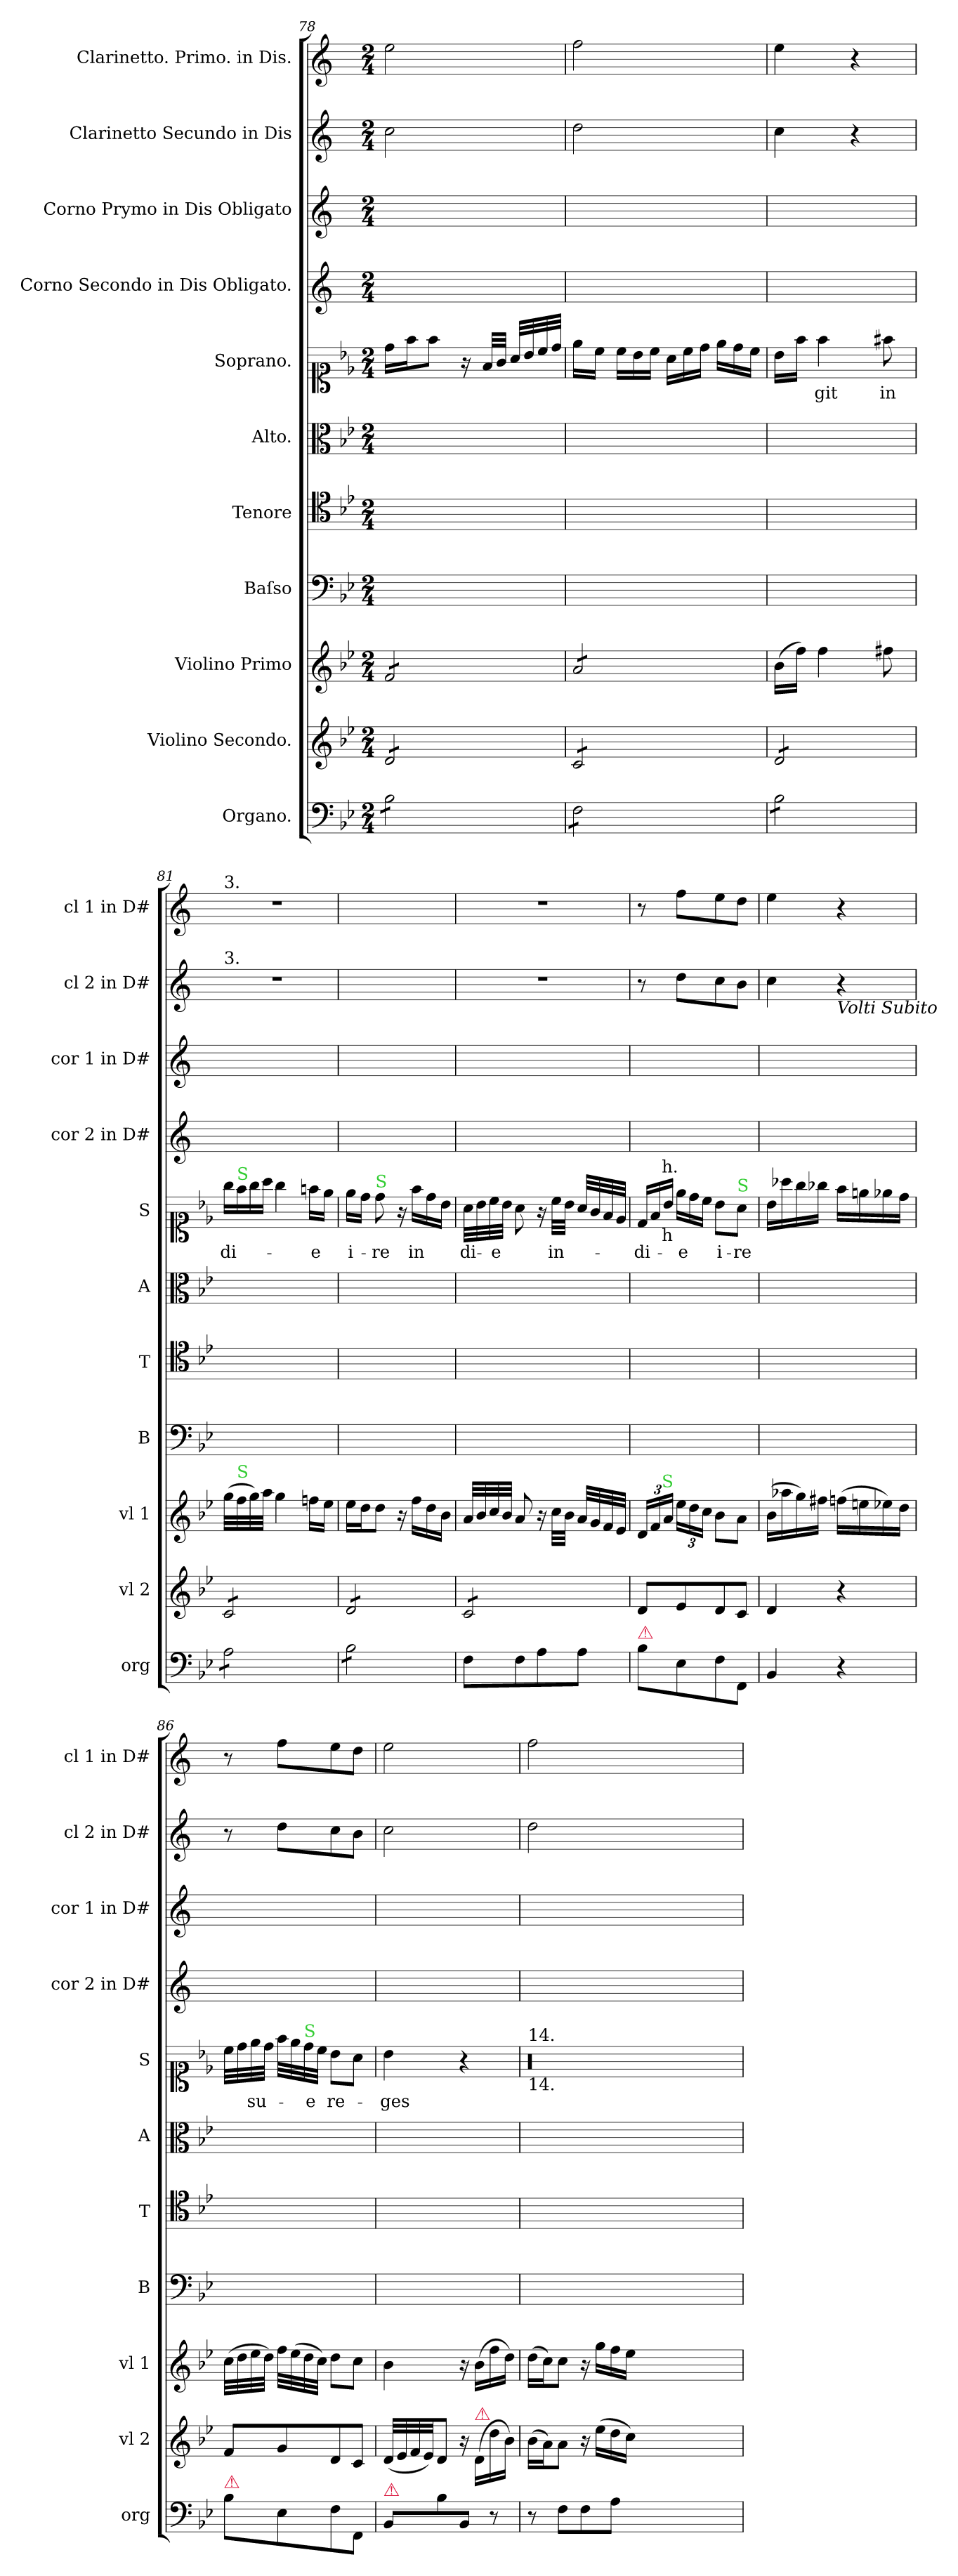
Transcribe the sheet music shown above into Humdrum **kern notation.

**kern	**kern	**dynam	**kern	**kern	**kern	**kern	**kern	**text	**kern	**kern	**kern	**kern
*part11	*part10	*part10	*part9	*part8	*part7	*part6	*part5	*part5	*part4	*part3	*part2	*part1
*staff11	*staff10	*staff10	*staff9	*staff8	*staff7	*staff6	*staff5	*staff5	*staff4	*staff3	*staff2	*staff1
*I"Organo.	*I"Violino Secondo.	*	*I"Violino Primo	*I"Baſso	*I"Tenore	*I"Alto.	*I"Soprano.	*	*I"Corno Secondo in Dis Obligato.	*I"Corno Prymo in Dis Obligato	*I"Clarinetto Secundo in Dis	*I"Clarinetto. Primo. in Dis.
*I'org	*I'vl 2	*	*I'vl 1	*I'B	*I'T	*I'A	*I'S	*	*I'cor 2 in D#	*I'cor 1 in D#	*I'cl 2 in D#	*I'cl 1 in D#
*clefF4	*clefG2	*	*clefG2	*clefF4	*clefC4	*clefC3	*clefC1	*	*clefG2	*clefG2	*clefG2	*clefG2
*	*	*	*	*	*	*	*	*	*ITrd5c9	*ITrd5c9	*ITrd1c2	*ITrd1c2
*k[b-e-]	*k[b-e-]	*	*k[b-e-]	*k[b-e-]	*k[b-e-]	*k[b-e-]	*k[b-e-]	*	*k[b-e-a-]	*k[b-e-a-]	*k[b-e-]	*k[b-e-]
*M2/4	*M2/4	*	*M2/4	*M2/4	*M2/4	*M2/4	*M2/4	*	*M2/4	*M2/4	*M2/4	*M2/4
=78	=78	=78	=78	=78	=78	=78	=78	=78	=78	=78	=78	=78
*tremolo	*	*	*	*	*	*	*	*	*	*	*	*
*	*tremolo	*	*	*	*	*	*	*	*	*	*	*
*	*	*	*tremolo	*	*	*	*	*	*	*	*	*
8B-\L	8d/L	.	8f/L	2ryy	2ryy	2ryy	16dd\LL	.	2ryy	2ryy	2b-\	2dd\
.	.	.	.	.	.	.	16ff\J	.	.	.	.	.
8B-\	8d/	.	8f/	.	.	.	8ff\J	.	.	.	.	.
8B-\	8d/	.	8f/	.	.	.	16r	.	.	.	.	.
.	.	.	.	.	.	.	32f/LLL	.	.	.	.	.
.	.	.	.	.	.	.	32g/JJJ	.	.	.	.	.
8B-\J	8d/J	.	8f/J	.	.	.	32a/LLL	.	.	.	.	.
.	.	.	.	.	.	.	32b-/	.	.	.	.	.
.	.	.	.	.	.	.	32cc/	.	.	.	.	.
.	.	.	.	.	.	.	32dd/JJJ	.	.	.	.	.
=79	=79	=79	=79	=79	=79	=79	=79	=79	=79	=79	=79	=79
8F\L	8c/L	.	8a/L	2ryy	2ryy	2ryy	16ee-\LL	.	2ryy	2ryy	2cc\	2ee-\
.	.	.	.	.	.	.	16cc\JJ	.	.	.	.	.
*	*	*	*	*	*	*	*Xtuplet	*	*	*	*	*
8F\	8c/	.	8a/	.	.	.	24cc\LL	.	.	.	.	.
.	.	.	.	.	.	.	24b-\	.	.	.	.	.
.	.	.	.	.	.	.	24cc\JJ	.	.	.	.	.
8F\	8c/	.	8a/	.	.	.	24a\LL	.	.	.	.	.
.	.	.	.	.	.	.	24cc\	.	.	.	.	.
.	.	.	.	.	.	.	24dd\JJ	.	.	.	.	.
8F\J	8c/J	.	8a/J	.	.	.	24ee-\LL	.	.	.	.	.
*	*	*	*Xtremolo	*	*	*	*	*	*	*	*	*
.	.	.	.	.	.	.	24dd\	.	.	.	.	.
.	.	.	.	.	.	.	24cc\JJ	.	.	.	.	.
=80	=80	=80	=80	=80	=80	=80	=80	=80	=80	=80	=80	=80
8B-\L	8d/L	.	(16b-\LL	2ryy	2ryy	2ryy	16b-\LL	.	2ryy	2ryy	4b-\	4dd\
.	.	.	16ff\JJ)	.	.	.	16ff\JJ	.	.	.	.	.
8B-\	8d/	.	4ff\	.	.	.	4ff\	-git	.	.	.	.
8B-\	8d/	.	.	.	.	.	.	.	.	.	4r	4r
8B-\J	8d/J	.	8ff#X\	.	.	.	8ff#X\	in	.	.	.	.
=81	=81	=81	=81	=81	=81	=81	=81	=81	=81	=81	=81	=81
!	!	!	!	!	!	!	!	!	!	!	!	!LO:TX:a:t=3.
!	!	!	!	!	!	!	!	!	!	!	!LO:TX:a:t=3.	!
!	!	!	!	!	!	!	!LO:N:vis=16	!	!	!	!LO:N:vis=0	!LO:N:vis=0
8A\L	8c/L	.	(32gg\LLL	2ryy	2ryy	2ryy	32gg\LL	di-	2ryy	2ryy	2r	2r
!	!	!	!	!	!	!	!LO:TX:a:color=limegreen:t=S	!	!	!	!	!
!	!	!	!LO:TX:a:color=limegreen:t=S	!	!	!	!	!	!	!	!	!
!	!	!	!	!	!	!	!LO:N:vis=16	!	!	!	!	!
.	.	.	32ff\	.	.	.	32ff\	.	.	.	.	.
!	!	!	!	!	!	!	!LO:N:vis=16	!	!	!	!	!
.	.	.	32gg\)	.	.	.	32gg\	.	.	.	.	.
!	!	!	!	!	!	!	!LO:N:vis=16	!	!	!	!	!
.	.	.	32aa\JJJ	.	.	.	32aa\JJ	.	.	.	.	.
8A\	8c/	.	4gg\	.	.	.	4gg\	.	.	.	.	.
8A\	8c/	.	.	.	.	.	.	.	.	.	.	.
8A\J	8c/J	.	16ffn\LL	.	.	.	16ffn\LL	-e	.	.	.	.
.	.	.	16ee-\JJ	.	.	.	16ee-\JJ	.	.	.	.	.
=82	=82	=82	=82	=82	=82	=82	=82	=82	=82	=82	=82	=82
8B-\L	8d/L	.	16ee-\LL	2ryy	2ryy	2ryy	16ee-\LL	i-	2ryy	2ryy	2ryy	2ryy
.	.	.	16dd\J	.	.	.	16dd\JJ	.	.	.	.	.
!	!	!	!	!	!	!	!LO:TX:a:color=limegreen:t=S	!	!	!	!	!
8B-\	8d/	.	8dd\J	.	.	.	8dd\	-re	.	.	.	.
8B-\	8d/	.	16r	.	.	.	16r	.	.	.	.	.
.	.	.	16ff\LL	.	.	.	16ff\LL	in	.	.	.	.
8B-\J	8d/J	.	16dd\	.	.	.	16dd\	.	.	.	.	.
*Xtremolo	*	*	*	*	*	*	*	*	*	*	*	*
.	.	.	16b-\JJ	.	.	.	16b-\JJ	.	.	.	.	.
=83	=83	=83	=83	=83	=83	=83	=83	=83	=83	=83	=83	=83
8F\L	8c/L	.	32a/LLL	2ryy	2ryy	2ryy	32a\LLL	di-	2ryy	2ryy	2r	2r
.	.	.	32b-/	.	.	.	32b-\	.	.	.	.	.
.	.	.	32cc/	.	.	.	32cc\	-e	.	.	.	.
.	.	.	32b-/JJJ	.	.	.	32b-\JJJ	.	.	.	.	.
8F\	8c/	.	8a/	.	.	.	8a\	.	.	.	.	.
8A\	8c/	.	16r	.	.	.	16r	.	.	.	.	.
.	.	.	32cc\LLL	.	.	.	32cc\LLL	in-	.	.	.	.
.	.	.	32b-\JJJ	.	.	.	32b-\JJJ	.	.	.	.	.
8A\J	8c/J	.	32a/LLL	.	.	.	32a/LLL	.	.	.	.	.
*	*Xtremolo	*	*	*	*	*	*	*	*	*	*	*
.	.	.	32g/	.	.	.	32g/	.	.	.	.	.
.	.	.	32f/	.	.	.	32f/	.	.	.	.	.
.	.	.	32e-/JJJ	.	.	.	32e-/JJJ	.	.	.	.	.
=84	=84	=84	=84	=84	=84	=84	=84	=84	=84	=84	=84	=84
!LO:TX:a:color=crimson:t=⚠	!	!	!	!	!	!	!	!	!	!	!	!
8B-\L	8d/L	.	24d/LL	2ryy	2ryy	2ryy	24d/LL	-di-	2ryy	2ryy	8r	8r
.	.	.	24f/	.	.	.	24f/	.	.	.	.	.
!	!	!	!	!	!	!	!LO:TX:b:t=h	!	!	!	!	!
!	!	!	!	!	!	!	!LO:TX:a:t=h.	!	!	!	!	!
!	!	!	!LO:TX:a:color=limegreen:t=S	!	!	!	!	!	!	!	!	!
.	.	.	24a/JJ	.	.	.	24b-/JJ	.	.	.	.	.
8E-\	8e-/	.	24ee-\LL	.	.	.	24ee-\LL	-e	.	.	8cc\L	8ee-\L
.	.	.	24dd\	.	.	.	24dd\	.	.	.	.	.
.	.	.	24cc\JJ	.	.	.	24cc\JJ	.	.	.	.	.
8F\	8d/	.	8b-\L	.	.	.	8b-\L	i-	.	.	8b-\	8dd\
!	!	!	!	!	!	!	!LO:TX:a:color=limegreen:t=S	!	!	!	!	!
8FF/J	8c/J	.	8a\J	.	.	.	8a\J	-re	.	.	8a\J	8cc\J
=85	=85	=85	=85	=85	=85	=85	=85	=85	=85	=85	=85	=85
4BB-/	4d/	.	(16b-\LL	2ryy	2ryy	2ryy	16b-\LL	.	2ryy	2ryy	4b-\	4dd\
.	.	.	16aa-X\	.	.	.	16aa-X\	.	.	.	.	.
.	.	.	16gg\)	.	.	.	16gg\	.	.	.	.	.
.	.	.	16ff#X\JJ	.	.	.	16gg-X\JJ	.	.	.	.	.
!	!	!	!	!	!	!	!	!	!	!	!LO:TX:b:i:t=Volti Subito	!
4r	4r	.	(16ffn\LL	.	.	.	16ff\LL	.	.	.	4r	4r
.	.	.	16een\	.	.	.	16een\	.	.	.	.	.
.	.	.	16ee-X\)	.	.	.	16ee-X\	.	.	.	.	.
.	.	.	16dd\JJ	.	.	.	16dd\JJ	.	.	.	.	.
=86	=86	=86	=86	=86	=86	=86	=86	=86	=86	=86	=86	=86
!LO:TX:a:color=crimson:t=⚠	!	!	!	!	!	!	!	!	!	!	!	!
8B-\L	8f/L	.	(32cc\LLL	2ryy	2ryy	2ryy	32cc\LLL	.	2ryy	2ryy	8r	8r
.	.	.	32dd\	.	.	.	32dd\	.	.	.	.	.
.	.	.	32ee-\	.	.	.	32ee-\	su-	.	.	.	.
.	.	.	32dd\JJJ)	.	.	.	32dd\JJJ	.	.	.	.	.
8E-\	8g/	.	32ff\LLL	.	.	.	32ff\LLL	.	.	.	8cc\L	8ee-\L
.	.	.	(32ee-\	.	.	.	32ee-\	.	.	.	.	.
!	!	!	!	!	!	!	!LO:TX:a:color=limegreen:t=S	!	!	!	!	!
.	.	.	32dd\	.	.	.	32dd\	-e	.	.	.	.
.	.	.	32cc\JJJ)	.	.	.	32cc\JJJ	.	.	.	.	.
8F\	8d/	.	8dd\L	.	.	.	8b-\L	re-	.	.	8b-\	8dd\
8FF/J	8c/J	.	8cc\J	.	.	.	8a\J	.	.	.	8a\J	8cc\J
=87	=87	=87	=87	=87	=87	=87	=87	=87	=87	=87	=87	=87
!LO:TX:a:color=crimson:t=⚠	!	!	!	!	!	!	!	!	!	!	!	!
!	!	!LO:DY:b:rj	!	!	!	!	!	!	!	!	!	!
8BB-/L	(32d/LLL	f&colon;	4b-\	2ryy	2ryy	2ryy	4b-\	-ges	2ryy	2ryy	2b-\	2dd\
.	32e-/	.	.	.	.	.	.	.	.	.	.	.
.	32f/	.	.	.	.	.	.	.	.	.	.	.
.	32e-/JJ)	.	.	.	.	.	.	.	.	.	.	.
8B-\	8d/J	.	.	.	.	.	.	.	.	.	.	.
8BB-/J	16r	.	16r	.	.	.	4r	.	.	.	.	.
!	!LO:TX:a:color=crimson:t=⚠	!	!	!	!	!	!	!	!	!	!	!
.	(16d/LL	.	(16b-\LL	.	.	.	.	.	.	.	.	.
8r	16dd\	.	16ff\	.	.	.	.	.	.	.	.	.
.	16b-\JJ)	.	16dd\JJ)	.	.	.	.	.	.	.	.	.
=88	=88	=88	=88	=88	=88	=88	=88	=88	=88	=88	=88	=88
!	!	!	!	!	!	!	!LO:TX:a:t=14.	!	!	!	!	!
!	!	!	!	!	!	!	!LO:TX:b:t=14.	!	!	!	!	!
!	!	!	!	!	!	!	!LO:N:vis=00	!	!	!	!	!
8r	(16b-\LL	.	(16dd\LL	2ryy	2ryy	2ryy	0r	.	2ryy	2ryy	2cc\	2ee-\
.	16a\J)	.	16cc\J)	.	.	.	.	.	.	.	.	.
8F\L	8a\J	.	8cc\J	.	.	.	.	.	.	.	.	.
8F\	16r	.	16r	.	.	.	.	.	.	.	.	.
.	(16ee-\LL	.	16gg\LL	.	.	.	.	.	.	.	.	.
8A\J	16dd\	.	16ff\	.	.	.	.	.	.	.	.	.
.	16cc\JJ)	.	16ee-\JJ	.	.	.	.	.	.	.	.	.
1.ryy	1.ryy	.	1.ryy	1.ryy	1.ryy	1.ryy	.	.	1.ryy	1.ryy	1.ryy	1.ryy
=	=	=	=	=	=	=	=	=	=	=	=	=
*-	*-	*-	*-	*-	*-	*-	*-	*-	*-	*-	*-	*-
